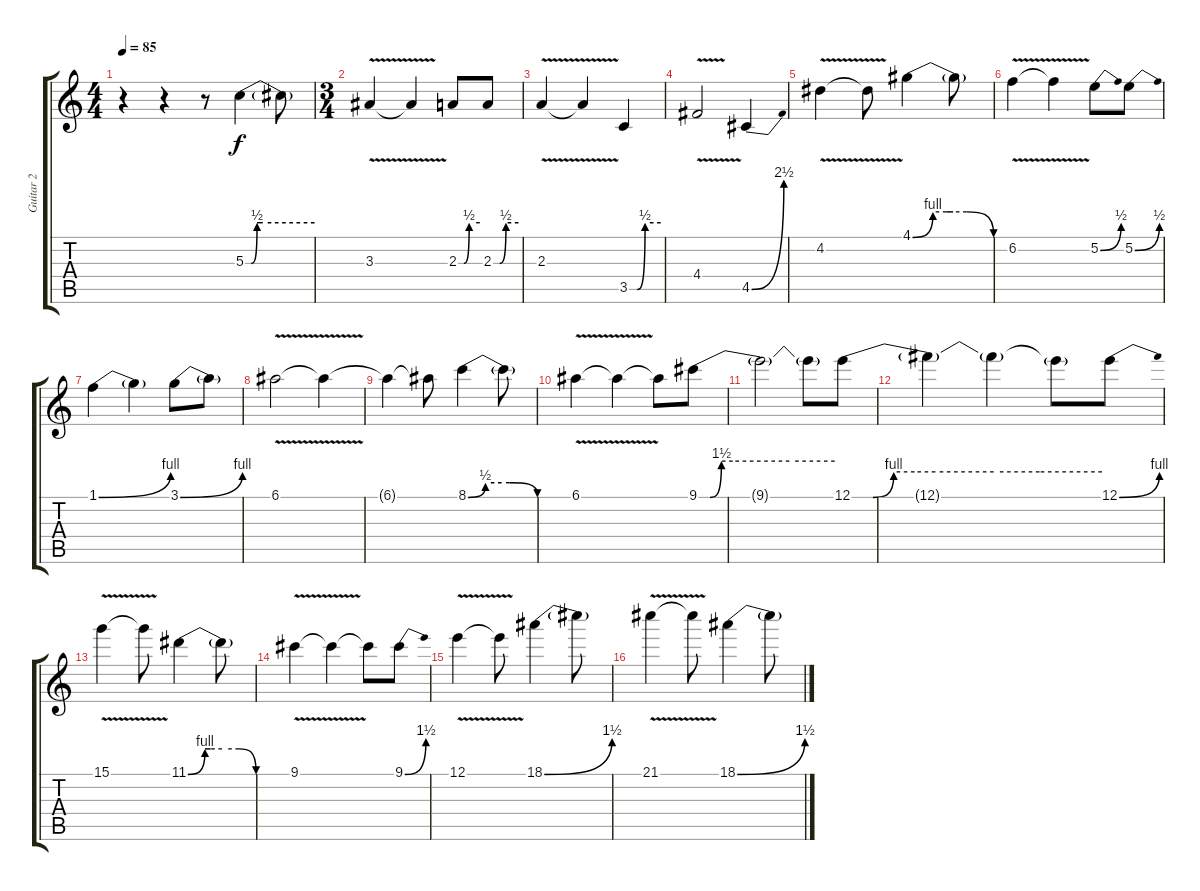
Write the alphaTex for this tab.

\track ("Guitar 2" "Guitar 2") {instrument overdrivenguitar}
\staff {score tabs}
\tuning (E4 B3 G3 D3 A2 Eb2) {hide}
\ts (4 4)
\tempo 85
\clef g2
\ks c
r.4{dy f instrument overdrivenguitar} r.4 r.8 5.3{be (custom 0 0 5 0 10 2 15 2 60 2)}.4 5.3{t}.8 |
\ts (3 4)
3.3{v}.4 3.3{t}.4 2.3{be (custom 0 0 15 0 30 2 60 2)}.8 2.3{be (custom 0 0 15 0 30 2 60 2)}.8 |
2.3{v}.4 2.3{t}.4 3.5{be (custom 0 0 15 0 30 2 60 2)}.4 |
4.4{v}.2 4.5{be (bend 0 0 60 10)}.4 |
4.2{v}.4 4.2{t}.8 4.1{be (custom 0 0 15 4 25 4 30 4 40 4 60 0)}.4 4.1{t}.8 |
6.2{v}.4 6.2{t}.4 5.2{be (bend 0 0 60 2)}.8 5.2{be (bend 0 0 60 2)}.8 |
1.1{be (bend 0 0 60 4)}.4 1.1{t}.4 3.1{be (bend 0 0 60 4)}.8 3.1{t}.8 |
6.1{v}.2 6.1{t}.4 |
6.1{t}.4 6.1{t}.8 8.1{be (custom 0 0 15 2 29 2 36 2 60 0)}.4 8.1{t}.8 |
6.1{v}.4 6.1{t}.4 6.1{t}.8 9.1{be (custom 0 0 5 0 10 6 15 6 40 6 60 6)}.8 |
9.1{t}.2 9.1{t}.8 12.1{be (custom 0 0 5 0 10 4 15 4 20 4 34 4 45 4 60 4)}.8 |
12.1{t}.4 12.1{t}.4 12.1{t}.8 12.1{be (bend 0 0 60 4)}.8 |
15.1{v}.4 15.1{t}.8 11.1{be (custom 0 0 15 4 20 4 30 4 45 4 60 0)}.4 11.1{t}.8 |
9.1{v}.4 9.1{t}.4 9.1{t}.8 9.1{be (bend 0 0 60 6)}.8 |
12.1{v}.4 12.1{t}.8 18.1{be (bend 0 0 60 6)}.4 18.1{t}.8 |
21.1{v}.4 21.1{t}.8 18.1{be (bend 0 0 60 6)}.4 18.1{t}.8
